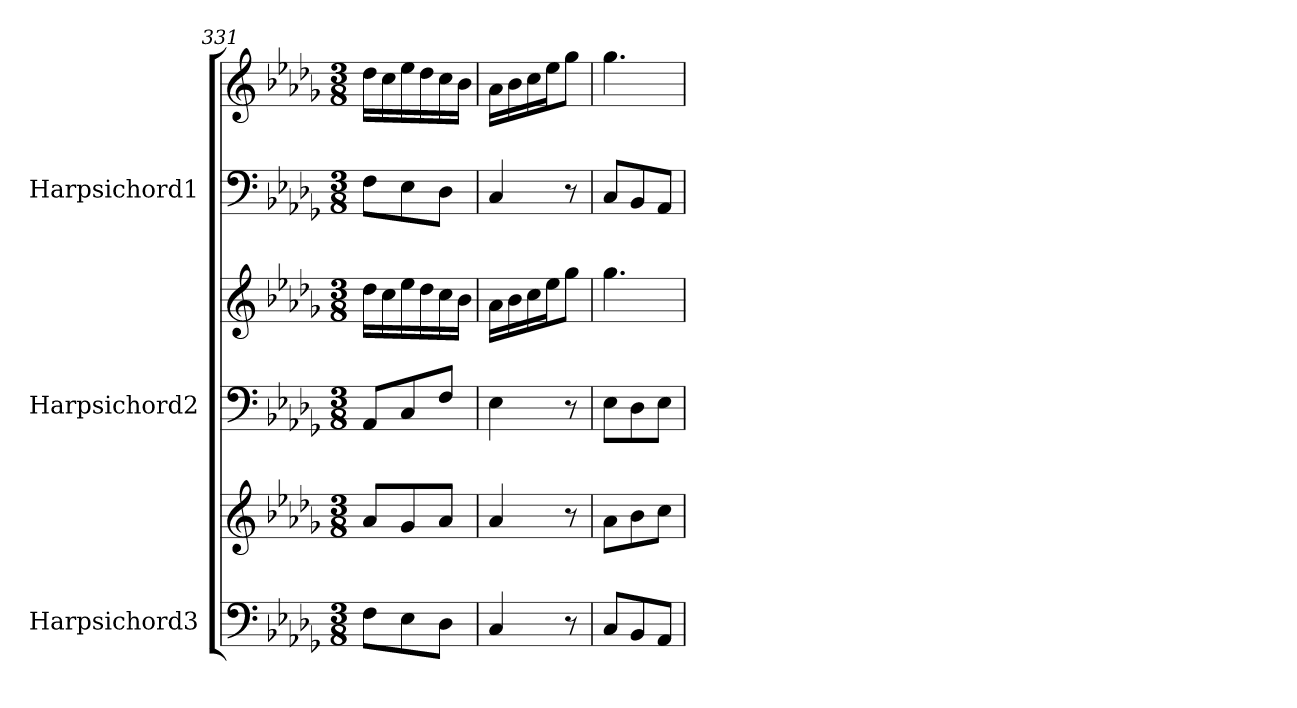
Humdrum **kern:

**kern	**kern	**kern	**kern	**kern	**kern
*part3	*part3	*part2	*part2	*part1	*part1
*staff6	*staff5	*staff4	*staff3	*staff2	*staff1
*I"Harpsichord3	*	*I"Harpsichord2	*	*I"Harpsichord1	*
*I'Hp	*	*I'Hp	*	*I'Hp	*
*clefF4	*clefG2	*clefF4	*clefG2	*clefF4	*clefG2
*k[b-e-a-d-g-]	*k[b-e-a-d-g-]	*k[b-e-a-d-g-]	*k[b-e-a-d-g-]	*k[b-e-a-d-g-]	*k[b-e-a-d-g-]
*M3/8	*M3/8	*M3/8	*M3/8	*M3/8	*M3/8
=331	=331	=331	=331	=331	=331
8F\L	8a-/L	8AA-/L	16dd-\LL	8F\L	16dd-\LL
.	.	.	16cc\	.	16cc\
8E-\	8g-/	8C/	16ee-\	8E-\	16ee-\
.	.	.	16dd-\	.	16dd-\
8D-\J	8a-/J	8F/J	16cc\	8D-\J	16cc\
.	.	.	16b-\JJ	.	16b-\JJ
=332	=332	=332	=332	=332	=332
4C/	4a-/	4E-\	16a-\LL	4C/	16a-\LL
.	.	.	16b-\	.	16b-\
.	.	.	16cc\	.	16cc\
.	.	.	16ee-\J	.	16ee-\J
8r	8r	8r	8gg-\J	8r	8gg-\J
=333	=333	=333	=333	=333	=333
8C/L	8a-\L	8E-\L	4.gg-\	8C/L	4.gg-\
8BB-/	8b-\	8D-\	.	8BB-/	.
8AA-/J	8cc\J	8E-\J	.	8AA-/J	.
=	=	=	=	=	=
*-	*-	*-	*-	*-	*-
